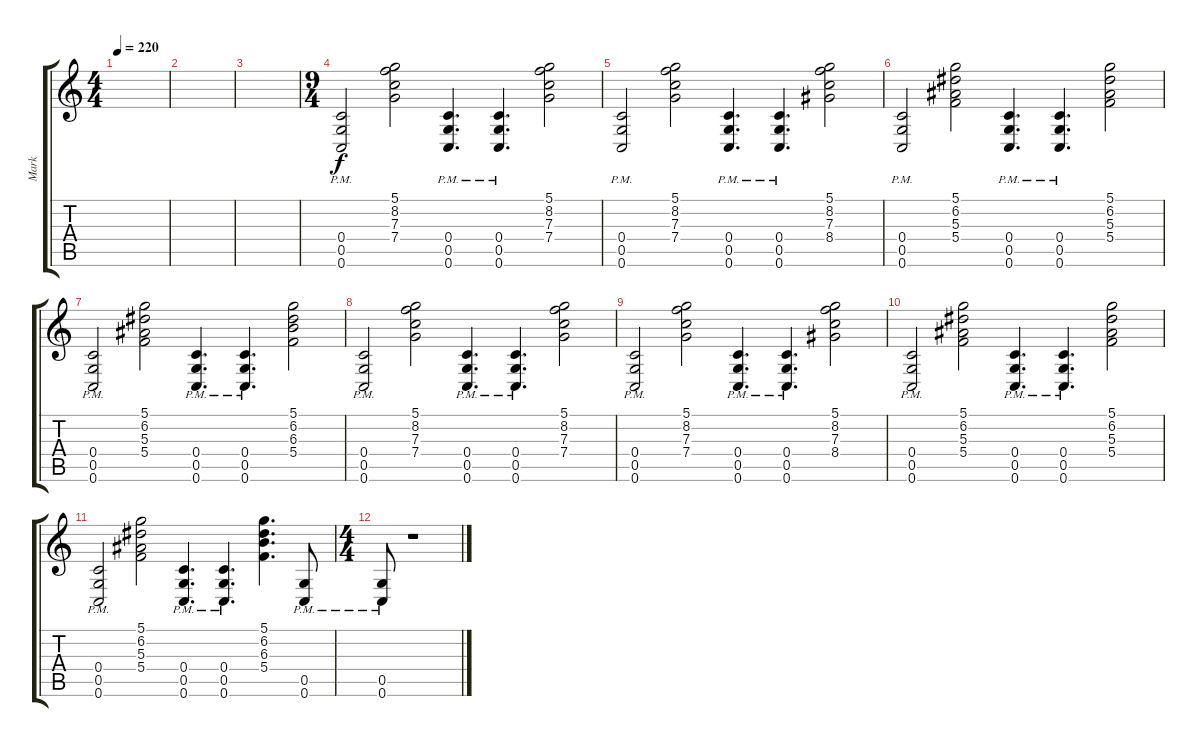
\track ("Mark" "Mark") {instrument overdrivenguitar}
\staff {score tabs}
\tuning (D4 A3 F3 C3 G2 C2) {hide}
\ts (4 4)
\tempo 220
\clef g2
\ks c
|
|
|
\ts (9 4)
(0.4{pm} 0.5{pm} 0.6{pm}).2 (5.1 8.2 7.3 7.4).2 (0.4{pm} 0.5{pm} 0.6{pm}).4{d} (0.4{pm} 0.5{pm} 0.6{pm}).4{d} (5.1 8.2 7.3 7.4).2 |
(0.4{pm} 0.5{pm} 0.6{pm}).2 (5.1 8.2 7.3 7.4).2 (0.4{pm} 0.5{pm} 0.6{pm}).4{d} (0.4{pm} 0.5{pm} 0.6{pm}).4{d} (5.1 8.2 7.3 8.4).2 |
(0.4{pm} 0.5{pm} 0.6{pm}).2 (5.1 6.2 5.3 5.4).2 (0.4{pm} 0.5{pm} 0.6{pm}).4{d} (0.4{pm} 0.5{pm} 0.6{pm}).4{d} (5.1 6.2 5.3 5.4).2 |
(0.4{pm} 0.5{pm} 0.6{pm}).2 (5.1 6.2 5.3 5.4).2 (0.4{pm} 0.5{pm} 0.6{pm}).4{d} (0.4{pm} 0.5{pm} 0.6{pm}).4{d} (5.1 6.2 6.3 5.4).2 |
(0.4{pm} 0.5{pm} 0.6{pm}).2 (5.1 8.2 7.3 7.4).2 (0.4{pm} 0.5{pm} 0.6{pm}).4{d} (0.4{pm} 0.5{pm} 0.6{pm}).4{d} (5.1 8.2 7.3 7.4).2 |
(0.4{pm} 0.5{pm} 0.6{pm}).2 (5.1 8.2 7.3 7.4).2 (0.4{pm} 0.5{pm} 0.6{pm}).4{d} (0.4{pm} 0.5{pm} 0.6{pm}).4{d} (5.1 8.2 7.3 8.4).2 |
(0.4{pm} 0.5{pm} 0.6{pm}).2 (5.1 6.2 5.3 5.4).2 (0.4{pm} 0.5{pm} 0.6{pm}).4{d} (0.4{pm} 0.5{pm} 0.6{pm}).4{d} (5.1 6.2 5.3 5.4).2 |
(0.4{pm} 0.5{pm} 0.6{pm}).2 (5.1 6.2 5.3 5.4).2 (0.4{pm} 0.5{pm} 0.6{pm}).4{d} (0.4{pm} 0.5{pm} 0.6{pm}).4{d} (5.1 6.2 6.3 5.4).4{d} (0.5{pm} 0.6{pm}).8 |
\ts (4 4)
(0.5{pm} 0.6{pm}).8 r.1
